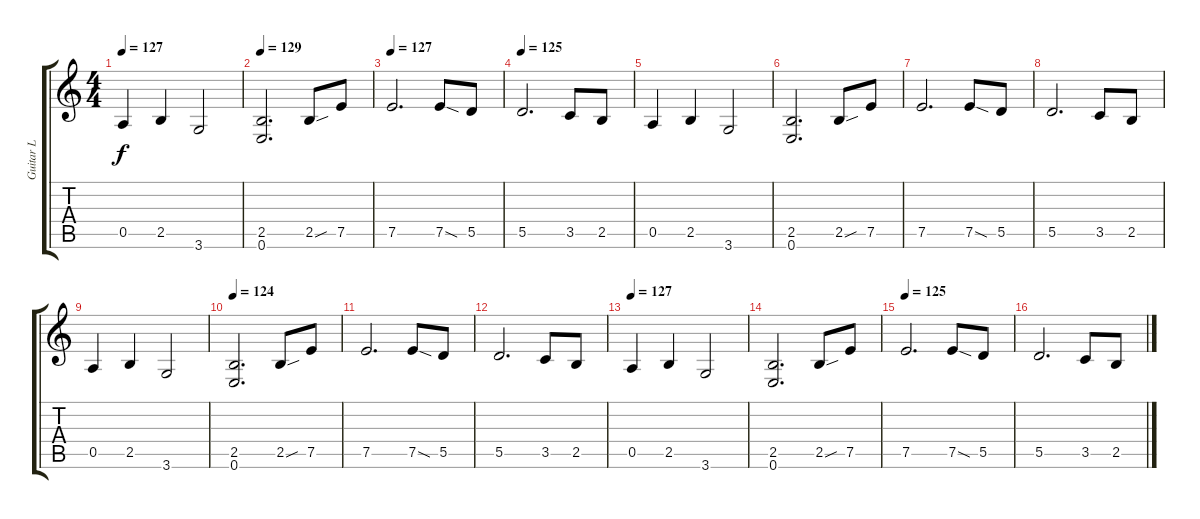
\track ("Guitar L" "Guitar L") {instrument distortionguitar}
\staff {score tabs}
\tuning (E4 B3 G3 D3 A2 E2) {hide}
\ts (4 4)
\tempo 127
\clef g2
\ks c
0.5.4{dy f} 2.5.4 3.6.2 |
\tempo 129
(2.5 0.6).2{d} 2.5{sou}.8 7.5.8 |
\tempo 127
7.5.2{d} 7.5{sod}.8 5.5.8 |
\tempo 125
5.5.2{d} 3.5.8 2.5.8 |
0.5.4 2.5.4 3.6.2 |
(2.5 0.6).2{d} 2.5{sou}.8 7.5.8 |
7.5.2{d} 7.5{sod}.8 5.5.8 |
5.5.2{d} 3.5.8 2.5.8 |
0.5.4 2.5.4 3.6.2 |
\tempo 124
(2.5 0.6).2{d} 2.5{sou}.8 7.5.8 |
7.5.2{d} 7.5{sod}.8 5.5.8 |
5.5.2{d} 3.5.8 2.5.8 |
\tempo 127
0.5.4 2.5.4 3.6.2 |
(2.5 0.6).2{d} 2.5{sou}.8 7.5.8 |
\tempo 125
7.5.2{d} 7.5{sod}.8 5.5.8 |
5.5.2{d} 3.5.8 2.5.8
